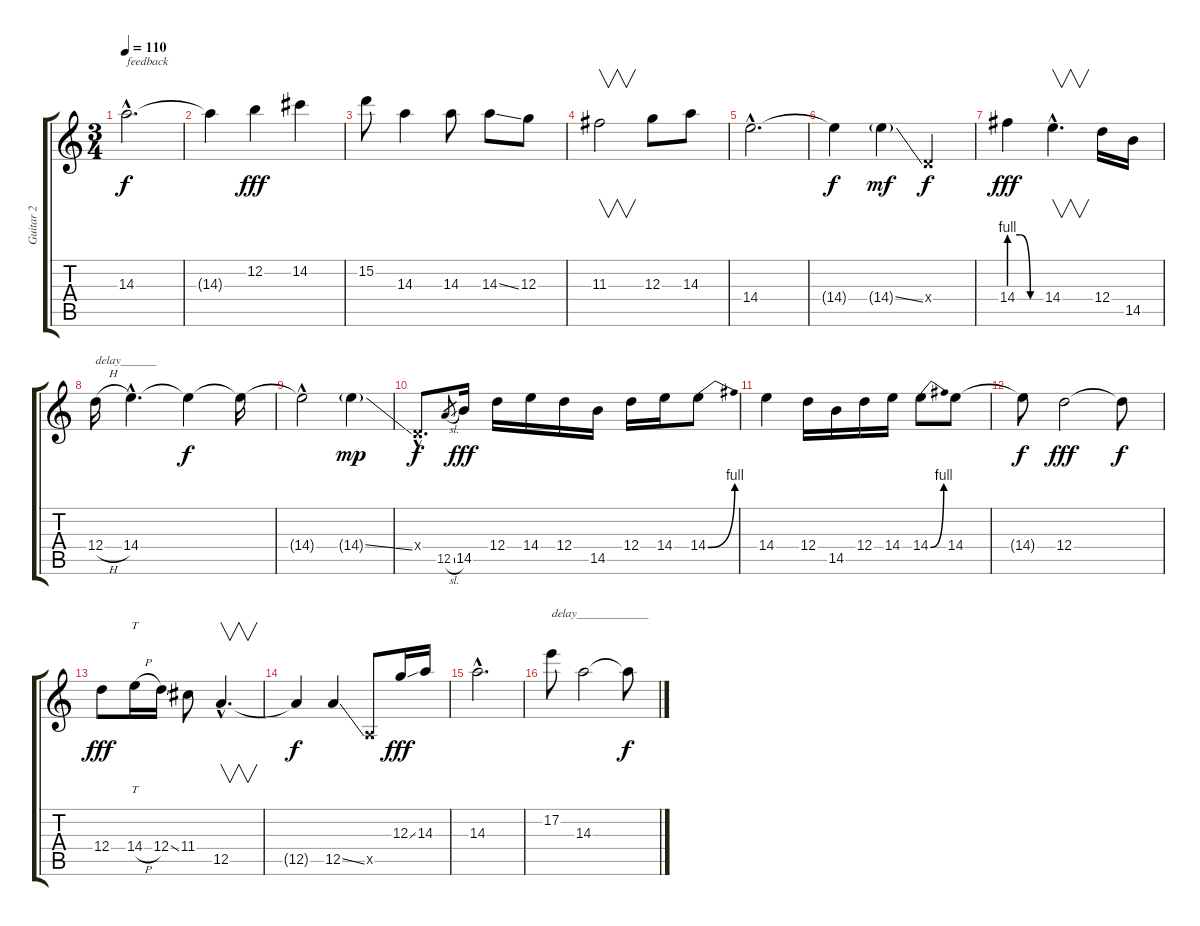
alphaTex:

\track ("Guitar 2" "Guitar 2") {instrument electricguitarclean}
\staff {score tabs}
\tuning (E4 B3 G3 D3 A2 E2) {hide}
\ts (3 4)
\tempo 110
\clef g2
\ks c
14.3{hac t}.2{d txt "feedback" dy f} |
14.3{t}.4 12.2.4{dy fff} 14.2.4 |
15.2.8 14.3.4 14.3.8 14.3{ss}.8 12.3.8 |
11.3.2{v} 12.3.8 14.3.8 |
14.4{hac}.2{d} |
14.4{t}.4{dy f} 14.4{ss g}.4{dy mf} 0.4{x}.4{dy f} |
14.4{be (custom 0 4 20 4 40 0 60 0)}.4{dy fff} 14.4{hac}.4{v d} 12.4.16 14.5.16 |
12.4{h}.16{txt "delay______"} 14.4{hac}.4{d} 14.4{t}.4{dy f} 14.4{t}.16 |
14.4{hac t}.2 14.4{ss g}.4{dy mp} |
0.4{hac x}.8{d dy f} 12.5{sl}.8{gr} 14.5.16{dy fff} 12.4.16 14.4.16 12.4.16 14.5.16 12.4.16 14.4.16 14.4{be (bend 0 0 60 4)}.8 |
14.4.4 12.4.16 14.5.16 12.4.16 14.4.16 14.4{be (bend 0 0 60 4)}.8 14.4.8 |
14.4{t}.8{dy f} 12.4.2{dy fff} 12.4{t}.8{dy f} |
12.4.8{dy fff} 14.4{h}.16{tt} 12.4{ss}.16 11.4.8 12.5{hac}.4{v d} |
12.5{t}.4{dy f} 12.5{ss}.4 0.5{x}.8 12.3{ss}.16{dy fff} 14.3.16 |
14.3{hac}.2{d} |
17.2.8{txt "delay____________"} 14.3.2 14.3{t}.8{dy f}
